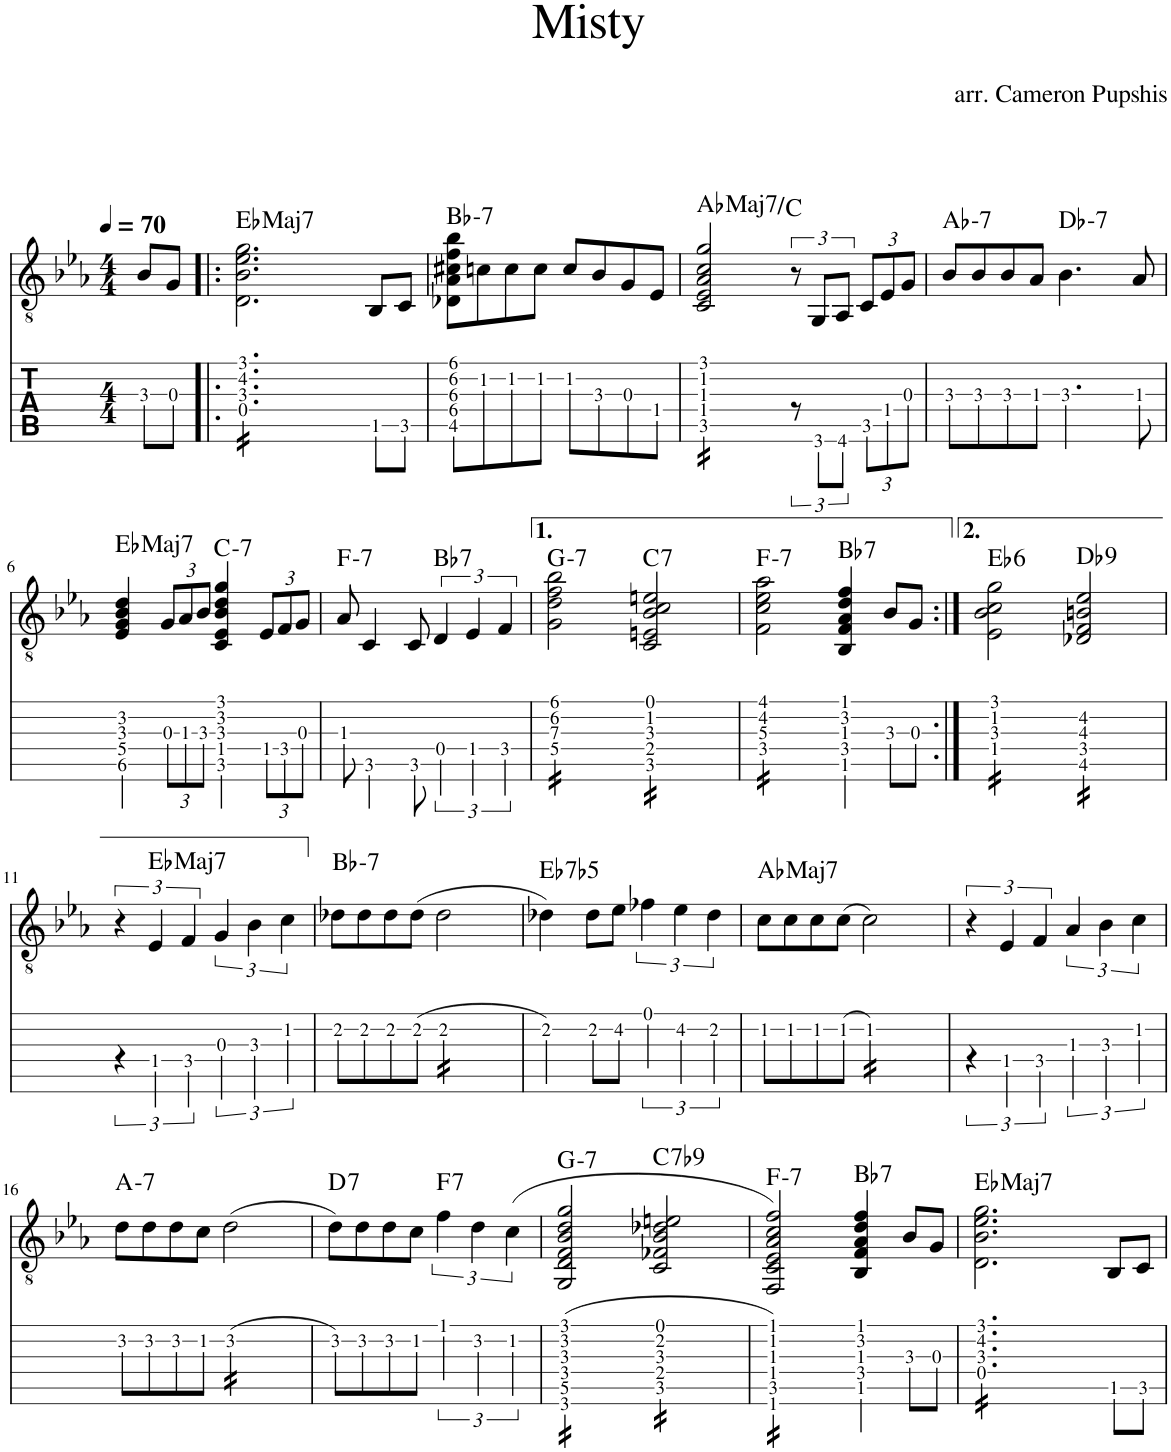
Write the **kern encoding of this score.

**kern	**kern	**harte
*part1	*part1	*part1
*staff2	*staff1	*
*I"Acoustic Guitar	*	*
*I'Guit.	*	*
*stria6	*	*
*	*clefGv2	*
*k[b-e-a-]	*k[b-e-a-]	*
*M4/4	*M4/4	*
*MM70	*MM70	*
=1	=1	=1
8B-\L	8B-/L	.
8G\J	8G/J	.
=2!|:	=2!|:	=2!|:
!	!	!LO:H:kt=Maj7
2.D\ 2.B-\ 2.e-\ 2.g\	2.D\ 2.B-\ 2.e-\ 2.g\	Eb:maj7
8BB-\L	8BB-/L	.
8C\J	8C/J	.
=3	=3	=3
!	!	!LO:H:kt=7
8D-X\ 8A-\ 8c#X\ 8f\ 8b-\L	8D-X\ 8A-\ 8c#X\ 8f\ 8b-\L	Bb:min7
8cn\	8cn\	.
8c\	8c\	.
8c\J	8c\J	.
8c\L	8c/L	.
8B-\	8B-/	.
8G\	8G/	.
8E-\J	8E-/J	.
=4	=4	=4
!	!	!LO:H:kt=Maj7
2C\ 2E-\ 2A-\ 2c\ 2g\	2C/ 2E-/ 2A-/ 2c/ 2g/	Ab:maj7/3
12r	12r	.
12GG\L	12GG/L	.
12AA-\J	12AA-/J	.
*Xbrackettup	*Xbrackettup	*
12C\L	12C/L	.
12E-\	12E-/	.
12G\J	12G/J	.
=5	=5	=5
!	!	!LO:H:kt=7
8B-\L	8B-/L	Ab:min7
8B-\	8B-/	.
8B-\	8B-/	.
8A-\J	8A-/J	.
!	!	!LO:H:kt=7
4.B-\	4.B-\	Db:min7
8A-\	8A-/	.
!!LO:LB:g=z
=6	=6	=6
!	!	!LO:H:kt=Maj7
4E-\ 4G\ 4B-\ 4d\	4E-/ 4G/ 4B-/ 4d/	Eb:maj7
12G\L	12G/L	.
12A-\	12A-/	.
12B-\J	12B-/J	.
!	!	!LO:H:kt=7
4C\ 4E-\ 4B-\ 4d\ 4g\	4C/ 4E-/ 4B-/ 4d/ 4g/	C:min7
12E-\L	12E-/L	.
12F\	12F/	.
12G\J	12G/J	.
=7	=7	=7
!	!	!LO:H:kt=7
8A-\	8A-/	F:min7
4C\	4C/	.
8C\	8C/	.
*brackettup	*brackettup	*
!	!	!LO:H:kt=7
6D\	6D/	Bb:7
6E-\	6E-/	.
6F\	6F/	.
=8	=8	=8
!	!	!LO:H:kt=7
2G\ 2d\ 2f\ 2b-\	2G\ 2d\ 2f\ 2b-\	G:min7
!	!	!LO:H:kt=7
2C\ 2E\ 2B-\ 2c\ 2e\	2C/ 2En/ 2B-/ 2c/ 2en/	C:7
=9	=9	=9
!	!	!LO:H:kt=7
2F\ 2c\ 2e-\ 2a-\	2F\ 2c\ 2e-\ 2a-\	F:min7
!	!	!LO:H:kt=7
4BB-\ 4F\ 4A-\ 4d\ 4f\	4BB-/ 4F/ 4A-/ 4d/ 4f/	Bb:7
8B-\L	8B-/L	.
8G\J	8G/J	.
=10:|!	=10:|!	=10:|!
!	!	!LO:H:kt=6
2E-\ 2B-\ 2c\ 2g\	2E-\ 2B-\ 2c\ 2g\	Eb:maj6
!	!	!LO:H:kt=9
2D-\ 2F\ 2B\ 2e-\	2D-X/ 2F/ 2Bn/ 2e-/	Db:9
!!LO:LB:g=z
=11	=11	=11
6r	6r	.
!	!	!LO:H:kt=Maj7
6E-\	6E-/	Eb:maj7
6F\	6F/	.
6G\	6G/	.
6B-\	6B-\	.
6c\	6c\	.
=12	=12	=12
!	!	!LO:H:kt=7
8d-\L	8d-X\L	Bb:min7
8d-\	8d-\	.
8d-\	8d-\	.
8d-\J	(8d-\J	.
2d-\	2d-\	.
=13	=13	=13
!	!	!LO:H:kt=7
4d-\	4d-X\)	Eb:(3,b5,b7)
8d-\L	8d-\L	.
8e-\J	8e-\J	.
6f-\	6f-X\	.
6e-\	6e-\	.
6d-\	6d-\	.
=14	=14	=14
!	!	!LO:H:kt=Maj7
8c\L	8c\L	Ab:maj7
8c\	8c\	.
8c\	8c\	.
8c\J	(8c\J	.
2c\	2c\)	.
=15	=15	=15
6r	6r	.
6E-\	6E-/	.
6F\	6F/	.
6A-\	6A-/	.
6B-\	6B-\	.
6c\	6c\	.
!!LO:LB:g=z
=16	=16	=16
!	!	!LO:H:kt=7
8d\L	8d\L	A:min7
8d\	8d\	.
8d\	8d\	.
8c\J	8c\J	.
2d\	(2d\	.
=17	=17	=17
!	!	!LO:H:kt=7
8d\L	8d\L)	D:7
8d\	8d\	.
8d\	8d\	.
8c\J	8c\J	.
!	!	!LO:H:kt=7
6f\	6f\	F:7
6d\	6d\	.
6c\	(6c\	.
=18	=18	=18
!	!	!LO:H:kt=7
2GG\ 2D\ 2F\ 2B-\ 2d\ 2g\	2GG/ 2D/ 2F/ 2B-/ 2d/ 2g/	G:min7
!	!	!LO:H:kt=7
2C\ 2F-\ 2B-\ 2d-\ 2e\	2C/ 2F-X/ 2B-/ 2d-X/ 2en/	C:7(b9)
=19	=19	=19
!	!	!LO:H:kt=7
2FF\ 2C\ 2E-\ 2A-\ 2c\ 2f\	2FF/ 2C/ 2E-/ 2A-/ 2c/ 2f/)	F:min7
!	!	!LO:H:kt=7
4BB-\ 4F\ 4A-\ 4d\ 4f\	4BB-/ 4F/ 4A-/ 4d/ 4f/	Bb:7
8B-\L	8B-/L	.
8G\J	8G/J	.
=20	=20	=20
!	!	!LO:H:kt=Maj7
2.D\ 2.B-\ 2.e-\ 2.g\	2.D\ 2.B-\ 2.e-\ 2.g\	Eb:maj7
8BB-\L	8BB-/L	.
8C\J	8C/J	.
=	=	=
*-	*-	*-
